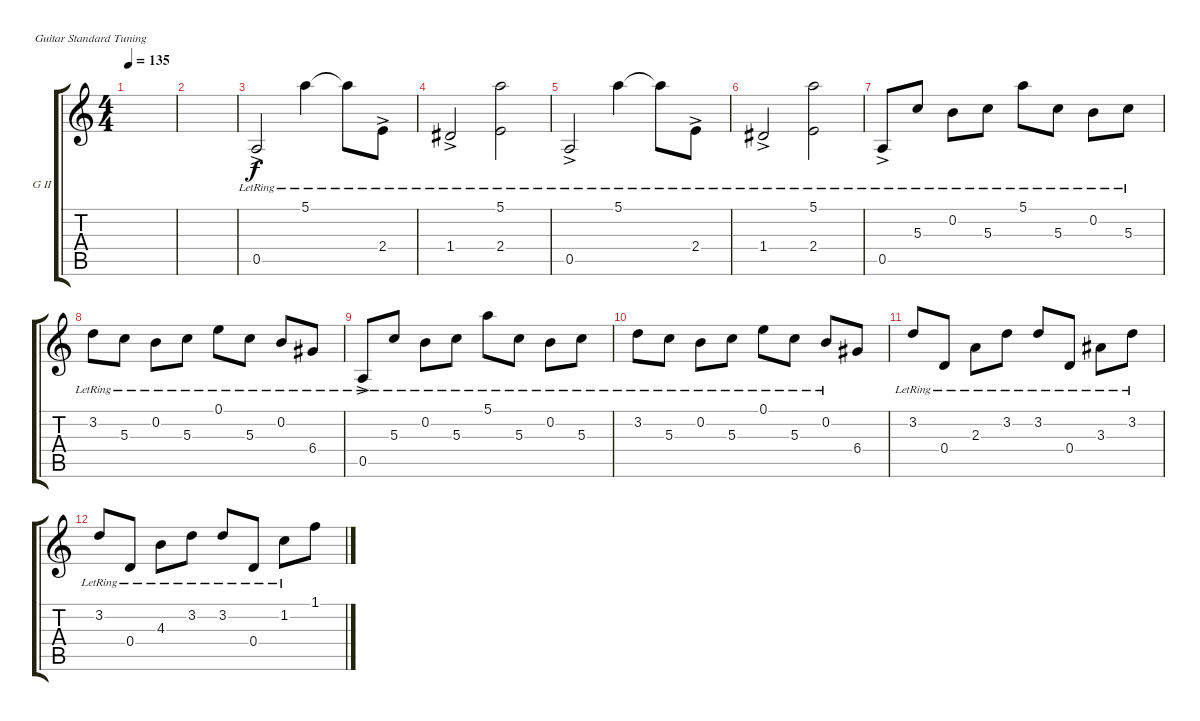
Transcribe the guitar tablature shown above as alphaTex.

\defaultSystemsLayout 4
\bracketExtendMode groupsimilarinstruments
\firstSystemTrackNameOrientation horizontal
\otherSystemsTrackNameOrientation horizontal
\track ("Guitar II" "G II") {instrument acousticguitarnylon}
\staff {score tabs}
\tuning (E4 B3 G3 D3 A2 E2)
\ts (4 4)
\tempo 135
\clef g2
\ks c
|
|
0.5{ac lr}.2 5.1{lr}.4 5.1{lr t}.8 2.4{ac lr}.8 |
1.4{ac lr}.2 (5.1{lr} 2.4{lr}).2 |
0.5{ac lr}.2 5.1{lr}.4 5.1{lr t}.8 2.4{ac lr}.8 |
1.4{ac lr}.2 (5.1{lr} 2.4{lr}).2 |
0.5{ac lr}.8 5.3{lr}.8 0.2{lr}.8 5.3{lr}.8 5.1{lr}.8 5.3{lr}.8 0.2{lr}.8 5.3{lr}.8 |
3.2{lr}.8 5.3{lr}.8 0.2{lr}.8 5.3{lr}.8 0.1{lr}.8 5.3{lr}.8 0.2{lr}.8 6.4{lr}.8 |
0.5{ac lr}.8 5.3{lr}.8 0.2{lr}.8 5.3{lr}.8 5.1{lr}.8 5.3{lr}.8 0.2{lr}.8 5.3{lr}.8 |
3.2{lr}.8 5.3{lr}.8 0.2{lr}.8 5.3{lr}.8 0.1{lr}.8 5.3{lr}.8 0.2{lr}.8 6.4.8 |
3.2{lr}.8 0.4{lr}.8 2.3{lr}.8 3.2{lr}.8 3.2{lr}.8 0.4{lr}.8 3.3{lr}.8 3.2{lr}.8 |
3.2{lr}.8 0.4{lr}.8 4.3{lr}.8 3.2{lr}.8 3.2{lr}.8 0.4{lr}.8 1.2{lr}.8 1.1.8
